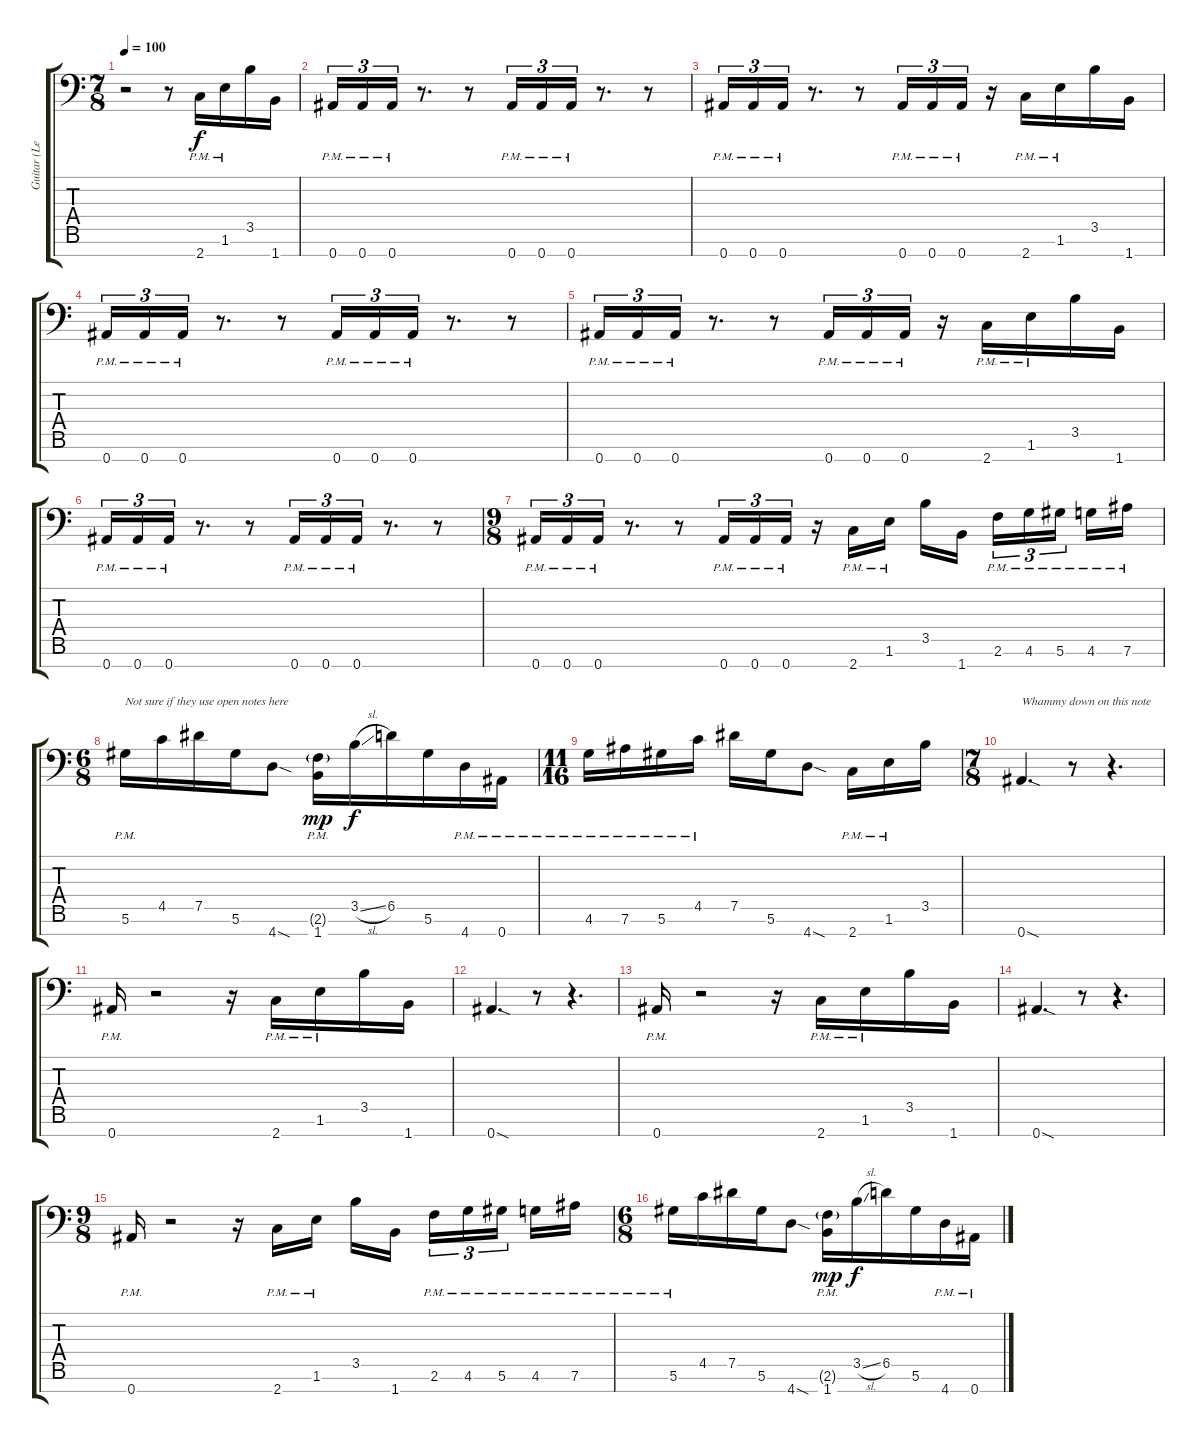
\track ("Guitar (Left)" "Guitar (Le") {instrument distortionguitar}
\staff {score tabs}
\tuning (Eb4 Bb3 Gb3 Db3 Ab2 Eb2 Bb1) {hide}
\ts (7 8)
\tempo 100
\clef f4
\ks c
r.2{dy f} r.8 2.7{pm}.16 1.6{pm}.16 3.5.16 1.7.16 |
0.7{pm}.16{tu (3 2)} 0.7{pm}.16{tu (3 2)} 0.7{pm}.16{tu (3 2)} r.8{d} r.8 0.7{pm}.16{tu (3 2)} 0.7{pm}.16{tu (3 2)} 0.7{pm}.16{tu (3 2)} r.8{d} r.8 |
0.7{pm}.16{tu (3 2)} 0.7{pm}.16{tu (3 2)} 0.7{pm}.16{tu (3 2)} r.8{d} r.8 0.7{pm}.16{tu (3 2)} 0.7{pm}.16{tu (3 2)} 0.7{pm}.16{tu (3 2)} r.16 2.7{pm}.16 1.6{pm}.16 3.5.16 1.7.16 |
0.7{pm}.16{tu (3 2)} 0.7{pm}.16{tu (3 2)} 0.7{pm}.16{tu (3 2)} r.8{d} r.8 0.7{pm}.16{tu (3 2)} 0.7{pm}.16{tu (3 2)} 0.7{pm}.16{tu (3 2)} r.8{d} r.8 |
0.7{pm}.16{tu (3 2)} 0.7{pm}.16{tu (3 2)} 0.7{pm}.16{tu (3 2)} r.8{d} r.8 0.7{pm}.16{tu (3 2)} 0.7{pm}.16{tu (3 2)} 0.7{pm}.16{tu (3 2)} r.16 2.7{pm}.16 1.6{pm}.16 3.5.16 1.7.16 |
0.7{pm}.16{tu (3 2)} 0.7{pm}.16{tu (3 2)} 0.7{pm}.16{tu (3 2)} r.8{d} r.8 0.7{pm}.16{tu (3 2)} 0.7{pm}.16{tu (3 2)} 0.7{pm}.16{tu (3 2)} r.8{d} r.8 |
\ts (9 8)
0.7{pm}.16{tu (3 2)} 0.7{pm}.16{tu (3 2)} 0.7{pm}.16{tu (3 2)} r.8{d} r.8 0.7{pm}.16{tu (3 2)} 0.7{pm}.16{tu (3 2)} 0.7{pm}.16{tu (3 2)} r.16 2.7{pm}.16 1.6{pm}.16 3.5.16 1.7.16{beam splitsecondary} 2.6{pm}.16{tu (3 2)} 4.6{pm}.16{tu (3 2)} 5.6{pm}.16{tu (3 2) beam splitsecondary} 4.6{pm}.16 7.6{pm}.16 |
\ts (6 8)
5.6{pm}.16{txt "Not sure if they use open notes here"} 4.5.16 7.5.16 5.6.16 4.7{sod}.8 (2.6{g pm} 1.7{pm}).16{dy mp} 3.5{sl}.16{dy f} 6.5.16 5.6.16 4.7{pm}.16 0.7{pm}.16 |
\ts (11 16)
4.6{pm}.16 7.6{pm}.16 5.6{pm}.16 4.5{pm}.16 7.5.16 5.6.16 4.7{sod}.8 2.7{pm}.16 1.6{pm}.16 3.5.16 |
\ts (7 8)
0.7{sod}.4{d txt "Whammy down on this note"} r.8 r.4{d} |
0.7{pm}.16 r.2 r.16 2.7{pm}.16 1.6{pm}.16 3.5.16 1.7.16 |
0.7{sod}.4{d} r.8 r.4{d} |
0.7{pm}.16 r.2 r.16 2.7{pm}.16 1.6{pm}.16 3.5.16 1.7.16 |
0.7{sod}.4{d} r.8 r.4{d} |
\ts (9 8)
0.7{pm}.16 r.2 r.16 2.7{pm}.16 1.6{pm}.16 3.5.16 1.7.16{beam splitsecondary} 2.6{pm}.16{tu (3 2)} 4.6{pm}.16{tu (3 2)} 5.6{pm}.16{tu (3 2) beam splitsecondary} 4.6{pm}.16 7.6{pm}.16 |
\ts (6 8)
5.6{pm}.16 4.5.16 7.5.16 5.6.16 4.7{sod}.8 (2.6{g pm} 1.7{pm}).16{dy mp} 3.5{sl}.16{dy f} 6.5.16 5.6.16 4.7{pm}.16 0.7{pm}.16
